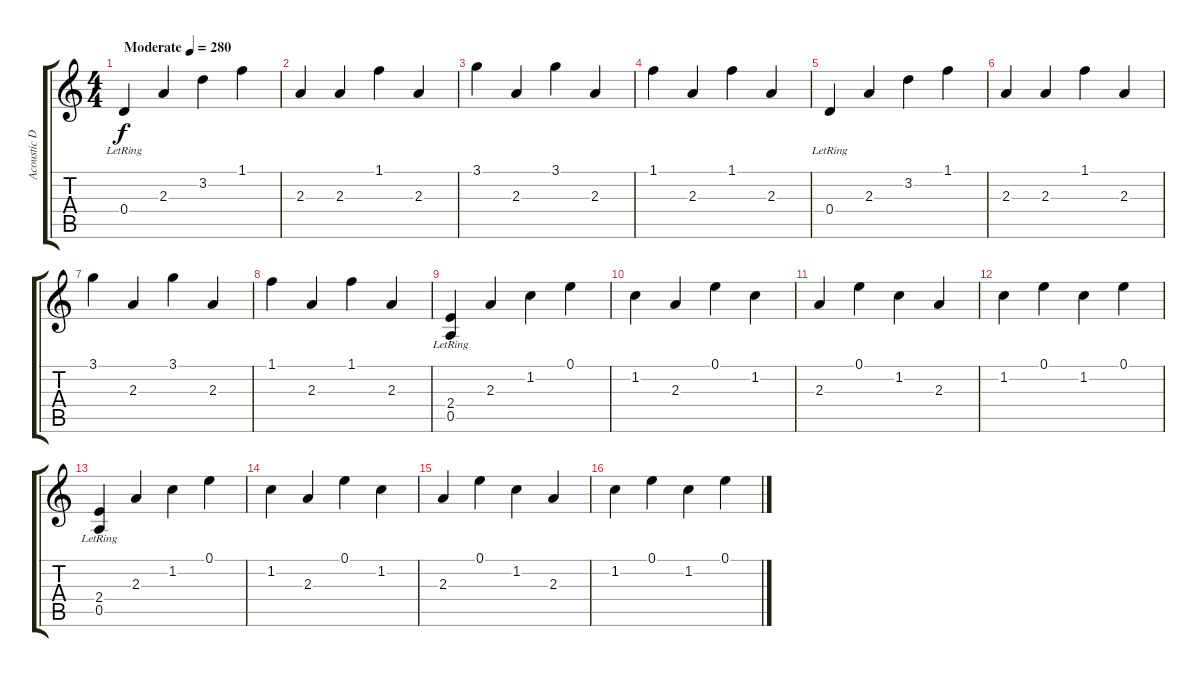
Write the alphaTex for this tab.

\track ("Acoustic Dramatic intro" "Acoustic D") {instrument acousticguitarsteel}
\staff {score tabs}
\tuning (E4 B3 G3 D3 A2 D2) {hide}
\ts (4 4)
\tempo (280 "Moderate")
\clef g2
\ks c
0.4{lr}.4{dy f instrument acousticguitarsteel} 2.3.4 3.2.4 1.1.4 |
2.3.4 2.3.4 1.1.4 2.3.4 |
3.1.4 2.3.4 3.1.4 2.3.4 |
1.1.4 2.3.4 1.1.4 2.3.4 |
0.4{lr}.4 2.3.4 3.2.4 1.1.4 |
2.3.4 2.3.4 1.1.4 2.3.4 |
3.1.4 2.3.4 3.1.4 2.3.4 |
1.1.4 2.3.4 1.1.4 2.3.4 |
(2.4{lr} 0.5{lr}).4 2.3.4 1.2.4 0.1.4 |
1.2.4 2.3.4 0.1.4 1.2.4 |
2.3.4 0.1.4 1.2.4 2.3.4 |
1.2.4 0.1.4 1.2.4 0.1.4 |
(2.4{lr} 0.5{lr}).4 2.3.4 1.2.4 0.1.4 |
1.2.4 2.3.4 0.1.4 1.2.4 |
2.3.4 0.1.4 1.2.4 2.3.4 |
1.2.4 0.1.4 1.2.4 0.1.4
